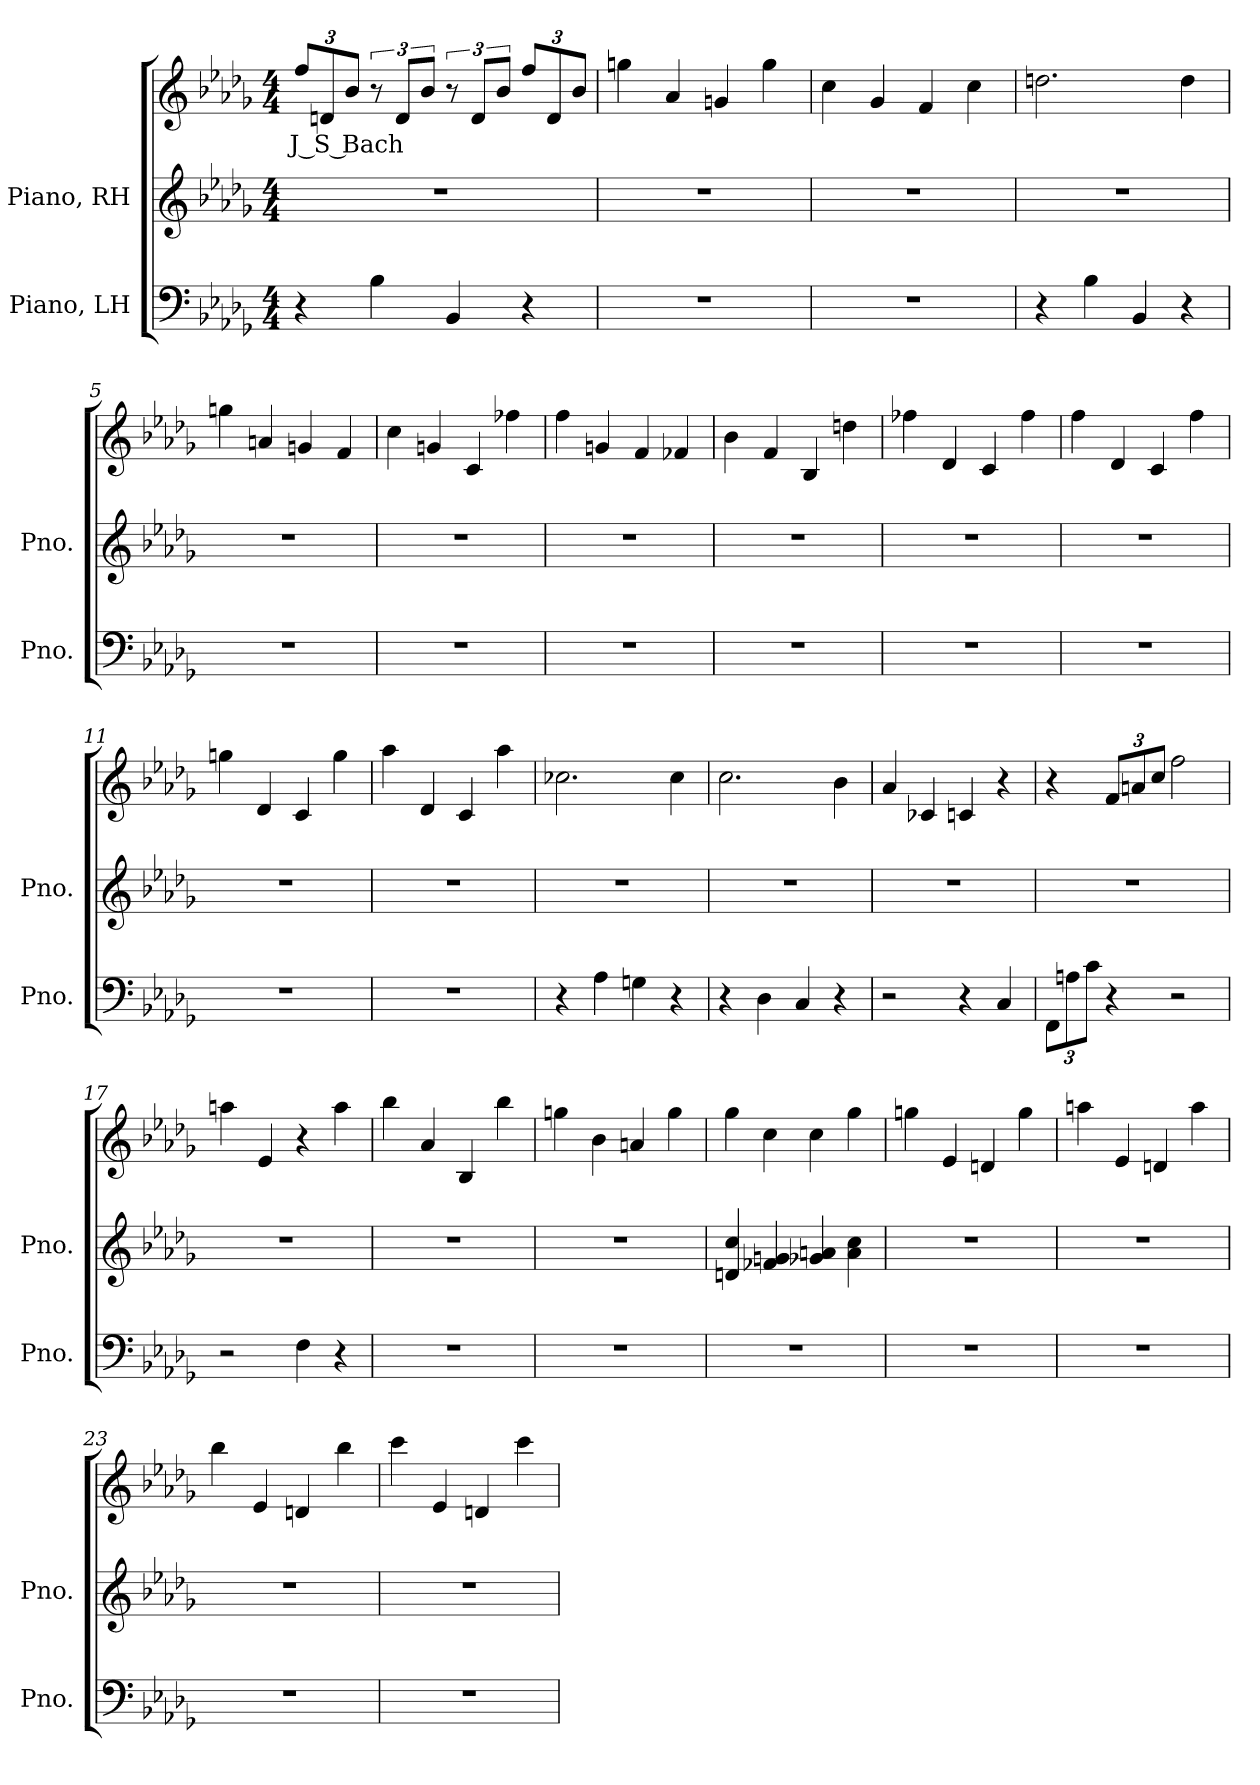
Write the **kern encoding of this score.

**kern	**kern	**kern	**text
*part2	*part1	*part1	*part1
*staff3	*staff2	*staff1	*staff1
*I"Piano, LH	*I"Piano, RH	*	*
*I'Pno.	*I'Pno.	*	*
*clefF4	*clefG2	*clefG2	*
*k[b-e-a-d-g-]	*k[b-e-a-d-g-]	*k[b-e-a-d-g-]	*
*M4/4	*M4/4	*M4/4	*
*MM107	*MM107	*MM107	*
*	*	*Xbrackettup	*
=1	=1	=1	=1
!	!	!	!LO:LY:b
4r	1r	12ff/L	J S Bach
.	.	12dn/	.
.	.	12b-/J	.
*	*	*brackettup	*
4B-\	.	12r	.
.	.	12d/L	.
.	.	12b-/J	.
4BB-/	.	12r	.
.	.	12d/L	.
.	.	12b-/J	.
*	*	*Xbrackettup	*
4r	.	12ff/L	.
.	.	12d/	.
.	.	12b-/J	.
=2	=2	=2	=2
1r	1r	4ggn\	.
.	.	4a-/	.
.	.	4gn/	.
.	.	4gg\	.
=3	=3	=3	=3
1r	1r	4cc\	.
.	.	4g-/	.
.	.	4f/	.
.	.	4cc\	.
=4	=4	=4	=4
4r	1r	2.ddn\	.
4B-\	.	.	.
4BB-/	.	.	.
4r	.	4dd\	.
!!LO:LB:g=z
=5	=5	=5	=5
1r	1r	4ggn\	.
.	.	4an/	.
.	.	4gn/	.
.	.	4f/	.
=6	=6	=6	=6
1r	1r	4cc\	.
.	.	4gn/	.
.	.	4c/	.
.	.	4ff-X\	.
=7	=7	=7	=7
1r	1r	4ff\	.
.	.	4gn/	.
.	.	4f/	.
.	.	4f-X/	.
=8	=8	=8	=8
1r	1r	4b-\	.
.	.	4f/	.
.	.	4B-/	.
.	.	4ddn\	.
=9	=9	=9	=9
1r	1r	4ff-X\	.
.	.	4d-/	.
.	.	4c/	.
.	.	4ff-\	.
=10	=10	=10	=10
1r	1r	4ff\	.
.	.	4d-/	.
.	.	4c/	.
.	.	4ff\	.
=11	=11	=11	=11
1r	1r	4ggn\	.
.	.	4d-/	.
.	.	4c/	.
.	.	4gg\	.
!!LO:LB:g=z
=12	=12	=12	=12
1r	1r	4aa-\	.
.	.	4d-/	.
.	.	4c/	.
.	.	4aa-\	.
=13	=13	=13	=13
4r	1r	2.cc-X\	.
4A-\	.	.	.
4Gn\	.	.	.
4r	.	4cc-\	.
=14	=14	=14	=14
4r	1r	2.cc\	.
4D-\	.	.	.
4C/	.	.	.
4r	.	4b-\	.
=15	=15	=15	=15
2r	1r	4a-/	.
.	.	4c-X/	.
4r	.	4cn/	.
4C/	.	4r	.
=16	=16	=16	=16
*Xbrackettup	*	*	*
12FF\L	1r	4r	.
12An\	.	.	.
12c\J	.	.	.
4r	.	12f/L	.
.	.	12an/	.
.	.	12cc/J	.
2r	.	2ff\	.
=17	=17	=17	=17
2r	1r	4aan\	.
.	.	4e-/	.
4F\	.	4r	.
4r	.	4aa\	.
!!LO:LB:g=z
=18	=18	=18	=18
1r	1r	4bb-\	.
.	.	4a-/	.
.	.	4B-/	.
.	.	4bb-\	.
=19	=19	=19	=19
1r	1r	4ggn\	.
.	.	4b-\	.
.	.	4an/	.
.	.	4gg\	.
=20	=20	=20	=20
1r	4dn/ 4cc/	4gg-\	.
.	4f-X/ 4gn/	4cc\	.
.	4g-X/ 4an/	4cc\	.
.	4a\ 4cc\	4gg-\	.
=21	=21	=21	=21
1r	1r	4ggn\	.
.	.	4e-/	.
.	.	4dn/	.
.	.	4gg\	.
=22	=22	=22	=22
1r	1r	4aan\	.
.	.	4e-/	.
.	.	4dn/	.
.	.	4aa\	.
=23	=23	=23	=23
1r	1r	4bb-\	.
.	.	4e-/	.
.	.	4dn/	.
.	.	4bb-\	.
!!LO:PB:g=z
=24	=24	=24	=24
1r	1r	4ccc\	.
.	.	4e-/	.
.	.	4dn/	.
.	.	4ccc\	.
=	=	=	=
*-	*-	*-	*-
